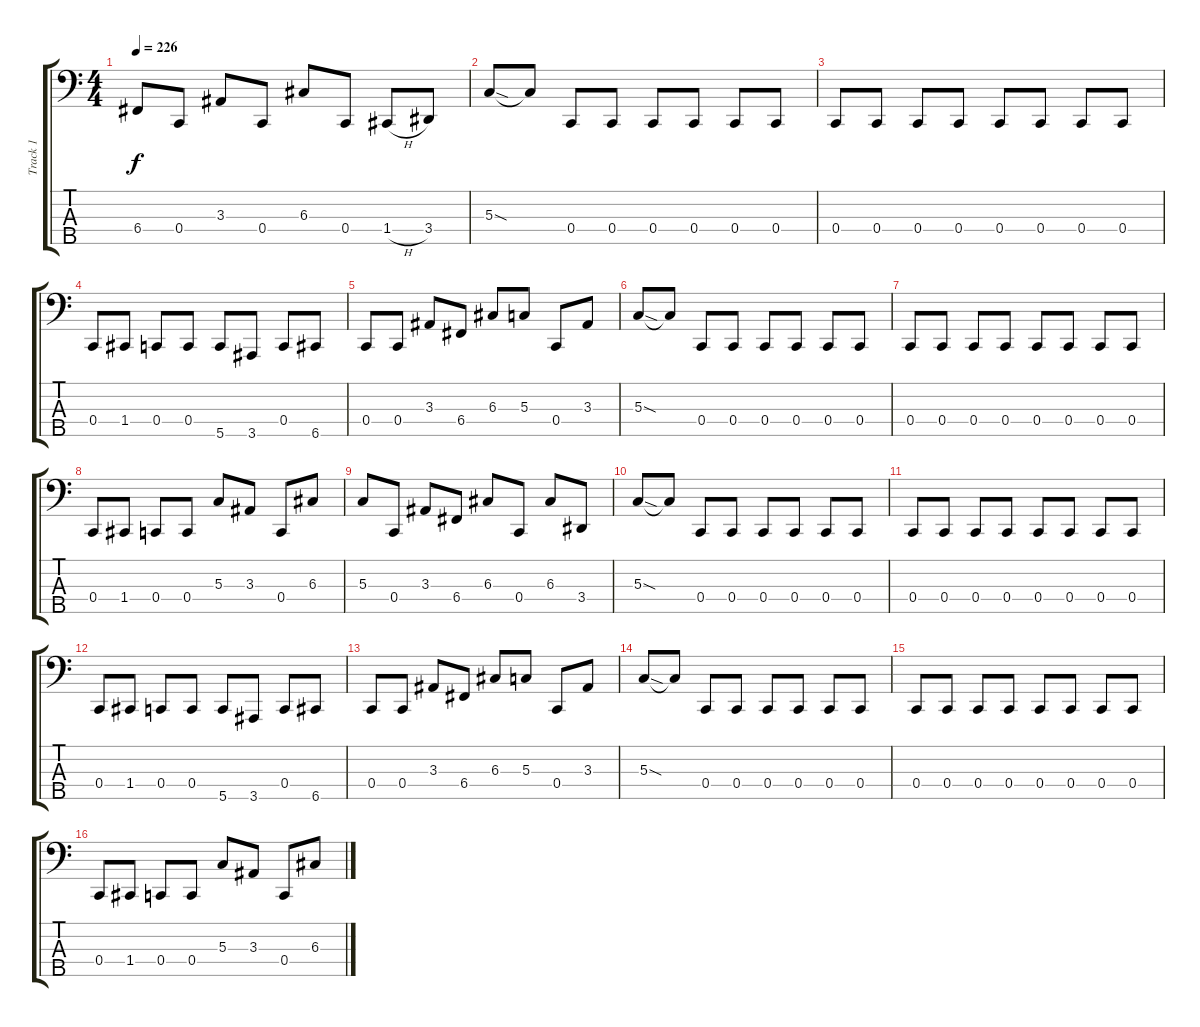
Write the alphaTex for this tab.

\track ("Track 1" "Track 1") {instrument electricbasspick}
\staff {score tabs}
\tuning (F2 C2 G1 C1 G0) {hide}
\ts (4 4)
\tempo 226
\clef f4
\ks c
6.4.8{dy f} 0.4.8 3.3.8 0.4.8 6.3.8 0.4.8 1.4{h}.8 3.4.8 |
5.3{sod}.8 5.3{t}.8 0.4.8 0.4.8 0.4.8 0.4.8 0.4.8 0.4.8 |
0.4.8 0.4.8 0.4.8 0.4.8 0.4.8 0.4.8 0.4.8 0.4.8 |
0.4.8 1.4.8 0.4.8 0.4.8 5.5.8 3.5.8 0.4.8 6.5.8 |
0.4.8 0.4.8 3.3.8 6.4.8 6.3.8 5.3.8 0.4.8 3.3.8 |
5.3{sod}.8 5.3{t}.8 0.4.8 0.4.8 0.4.8 0.4.8 0.4.8 0.4.8 |
0.4.8 0.4.8 0.4.8 0.4.8 0.4.8 0.4.8 0.4.8 0.4.8 |
0.4.8 1.4.8 0.4.8 0.4.8 5.3.8 3.3.8 0.4.8 6.3.8 |
5.3.8 0.4.8 3.3.8 6.4.8 6.3.8 0.4.8 6.3.8 3.4.8 |
5.3{sod}.8 5.3{t}.8 0.4.8 0.4.8 0.4.8 0.4.8 0.4.8 0.4.8 |
0.4.8 0.4.8 0.4.8 0.4.8 0.4.8 0.4.8 0.4.8 0.4.8 |
0.4.8 1.4.8 0.4.8 0.4.8 5.5.8 3.5.8 0.4.8 6.5.8 |
0.4.8 0.4.8 3.3.8 6.4.8 6.3.8 5.3.8 0.4.8 3.3.8 |
5.3{sod}.8 5.3{t}.8 0.4.8 0.4.8 0.4.8 0.4.8 0.4.8 0.4.8 |
0.4.8 0.4.8 0.4.8 0.4.8 0.4.8 0.4.8 0.4.8 0.4.8 |
0.4.8 1.4.8 0.4.8 0.4.8 5.3.8 3.3.8 0.4.8 6.3.8
